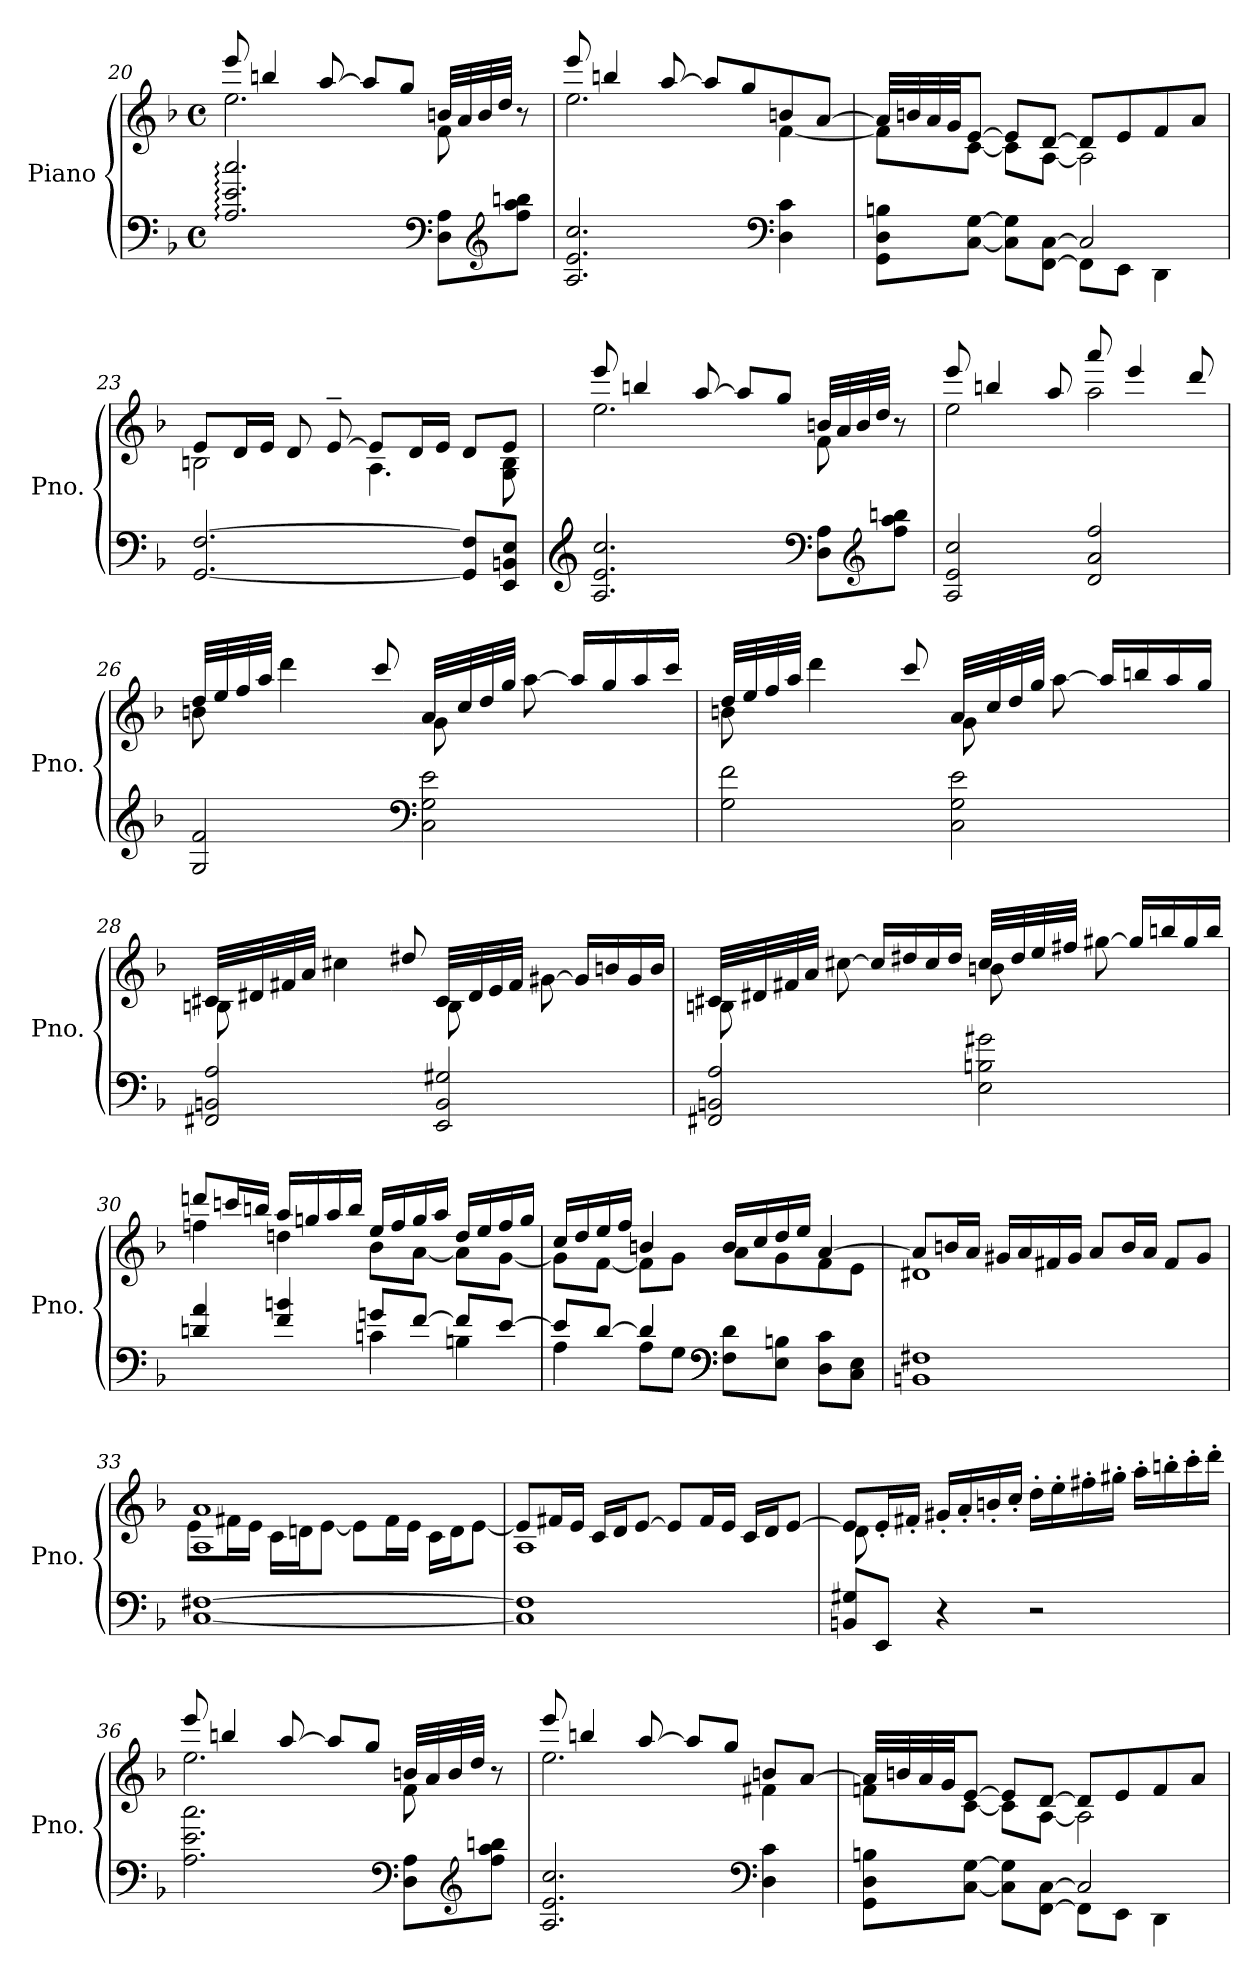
**kern	**kern
*part1	*part1
*staff2	*staff1
*I"Piano	*
*I'Pno.	*
!!LO:LB:g=z
*clefF4	*clefG2
*k[b-]	*k[b-]
*M4/4	*M4/4
*met(c)	*met(c)
=20	=20
*	*^
2.A/: 2.e/: 2.cc/:	8eee/	2.ee\
.	4bbn/	.
.	[8aa/	.
.	8aa/L]	.
.	8gg/J	.
*clefF4	*	*
8D\ 8A\L	32bn/LLL	8f\
.	32a/	.
.	32b/	.
.	32dd/JJJ	.
*clefG2	*	*
8ff\ 8aa\ 8bbn\J	8r	8ryy
=21	=21	=21
2.A/ 2.e/ 2.cc/	8eee/	2.ee\
.	4bbn/	.
.	[8aa/	.
.	8aa/L]	.
.	8gg/	.
*clefF4	*	*
4D\ 4c\	8bn/	[4f\
.	[8a/J	.
=22	=22	=22
*^	*	*
8GG\ 8D\ 8Bn\L	2ryy	32a/LLL]	8f\L]
.	.	32bn/	.
.	.	32a/	.
.	.	32g/JJ	.
[8C\ [8G\J	.	[8e/J	[8c\J
8C\] 8G\]L	.	8e/L]	8c\L]
[8FF\ [8C\J	.	[8d/J	[8A\J
2C/]	8FF\L]	8d/L]	2A\]
.	8EE\J	8e/	.
.	4DD\	8f/	.
.	.	8a/J	.
*v	*v	*	*
!!LO:LB:g=z	!!
=23	=23	=23
[2.GG/ [2.F/	8e/L	2Bn\
.	16d/L	.
.	16e/JJ	.
.	8d/	.
.	[8e~/	.
.	8e/L]	4.A\
.	16d/L	.
.	16e/JJ	.
8GG/] 8F/]L	8d/L	.
8EE/ 8BBn/ 8E/J	8e/J	8G\ 8B\
=24	=24	=24
*clefG2	*	*
2.A/ 2.e/ 2.cc/	8eee/	2.ee\
.	4bbn/	.
.	[8aa/	.
.	8aa/L]	.
.	8gg/J	.
*clefF4	*	*
8D\ 8A\L	32bn/LLL	8f\
.	32a/	.
.	32b/	.
.	32dd/JJJ	.
*clefG2	*	*
8ff\ 8aa\ 8bbn\J	8r	8ryy
=25	=25	=25
2A/ 2e/ 2cc/	8eee/	2ee\
.	4bbn/	.
.	8aa/	.
2d/ 2a/ 2ff/	8aaa/	2aa\
.	4eee/	.
.	8ddd/	.
!!LO:LB:g=z	!!
=26	=26	=26
2G/ 2f/	32dd/LLL	8bn\
.	32ee/	.
.	32ff/	.
.	32aa/JJJ	.
.	4ddd\	8ryy
.	.	4ryy
.	8ccc/	.
*clefF4	*	*
2C\ 2G\ 2e\	32a/LLL	8g\
.	32cc/	.
.	32dd/	.
.	32gg/JJJ	.
.	[8aa\	8ryy
.	16aa/LL]	4ryy
.	16gg/	.
.	16aa/	.
.	16ccc/JJ	.
=27	=27	=27
2G\ 2f\	32dd/LLL	8bn\
.	32ee/	.
.	32ff/	.
.	32aa/JJJ	.
.	4ddd\	8ryy
.	.	4ryy
.	8ccc/	.
2C\ 2G\ 2e\	32a/LLL	8g\
.	32cc/	.
.	32dd/	.
.	32gg/JJJ	.
.	[8aa\	8ryy
.	16aa/LL]	4ryy
.	16bbn/	.
.	16aa/	.
.	16gg/JJ	.
!!LO:LB:g=z	!!
=28	=28	=28
2FF#X/ 2BBn/ 2A/	32c#X/LLL	8Bn\
.	32d#X/	.
.	32f#X/	.
.	32a/JJJ	.
.	4cc#X\	8ryy
.	.	4ryy
.	8dd#X/	.
2EE/ 2BB/ 2G#X/	32c#/LLL	8B\
.	32d#/	.
.	32e/	.
.	32f#/JJJ	.
.	[8g#X\	8ryy
.	16g#/LL]	4ryy
.	16bn/	.
.	16g#/	.
.	16b/JJ	.
!!LO:LB:g=z	!!
=29	=29	=29
2FF#X/ 2BBn/ 2A/	32c#X/LLL	8Bn\
.	32d#X/	.
.	32f#X/	.
.	32a/JJJ	.
.	[8cc#X\	8ryy
.	16cc#/LL]	4ryy
.	16dd#X/	.
.	16cc#/	.
.	16dd#/JJ	.
2E\ 2Bn\ 2g#X\	32cc#/LLL	8bn\
.	32dd#/	.
.	32ee/	.
.	32ff#X/JJJ	.
.	[8gg#X\	8ryy
.	16gg#/LL]	4ryy
.	16bbn/	.
.	16gg#/	.
.	16bb/JJ	.
!!LO:PB:g=z	!!
=30	=30	=30
*^	*	*
4dn/ 4a/	2reyy	8dddn/L	4ffn\
.	.	16cccn/L	.
.	.	16bbn/JJ	.
4f/ 4bn/	.	16aa/LL	4ddn\
.	.	16ggn/	.
.	.	16aa/	.
.	.	16bb/JJ	.
8gn/L	4cn\	16ee/LL	8b-\L
.	.	16ff/	.
[8f/J	.	16gg/	[8a\J
.	.	16aa/JJ	.
8f/L]	4Bn\	16dd/LL	8a\L]
.	.	16ee/	.
[8e/J	.	16ff/	[8g\J
.	.	16gg/JJ	.
=31	=31	=31	=31
8e/L]	4A\	16cc/LL	8g\L]
.	.	16dd/	.
[8d/J	.	16ee/	[8f\J
.	.	16ff/JJ	.
4d/]	8A\L	4bn/	8f\L]
.	8G\J	.	8g\J
*clefF4	*	*	*
8F\ 8d\L	2ryy	16b/LL	8a\L
.	.	16cc/	.
8E\ 8Bn\J	.	16dd/	8g\
.	.	16ee/JJ	.
8D\ 8c\L	.	[4a/	8f\
8C\ 8E\J	.	.	8e\J
*v	*v	*	*
!!LO:LB:g=z	!!
=32	=32	=32
1BBn 1F#X	8a/L]	1d#X
.	16bn/L	.
.	16a/JJ	.
.	16g#X/LL	.
.	16a/	.
.	16f#X/	.
.	16g#/JJ	.
.	8a/L	.
.	16b/L	.
.	16a/JJ	.
.	8f#/L	.
.	8g#/J	.
=33	=33	=33
[1C [1F#X	1A 1a	8e\L
.	.	16f#X\L
.	.	16e\JJ
.	.	16c\LL
.	.	16dn\J
.	.	[8e\J
.	.	8e\L]
.	.	16f#\L
.	.	16e\JJ
.	.	16c\LL
.	.	16d\J
.	.	[8e\J
=34	=34	=34
1C] 1F#]	8e/L]	1A
.	16f#X/L	.
.	16e/JJ	.
.	16c/LL	.
.	16d/J	.
.	[8e/J	.
.	8e/L]	.
.	16f#/L	.
.	16e/JJ	.
.	16c/LL	.
.	16d/J	.
.	[8e/J	.
!!LO:LB:g=z	!!
=35	=35	=35
8BBn/ 8G#X/L	8e/L]	8d\
8EE/J	16e'/L	8ryy
.	16f#X'/JJ	.
4r	16g#X'/LL	4ryy
.	16a'/	.
.	16bn'/	.
.	16cc'/JJ	.
2r	16dd'\LL	2ryy
.	16ee'\	.
.	16ff#X'\	.
.	16gg#X'\JJ	.
.	16aa'\LL	.
.	16bbn'\	.
.	16ccc'\	.
.	16ddd'\JJ	.
=36	=36	=36
2.A\ 2.e\ 2.cc\	8eee/	2.ee\
.	4bbn/	.
.	[8aa/	.
.	8aa/L]	.
.	8gg/J	.
*clefF4	*	*
8D\ 8A\L	32bn/LLL	8f\
.	32a/	.
.	32b/	.
.	32dd/JJJ	.
*clefG2	*	*
8ff\ 8aa\ 8bbn\J	8r	8ryy
!!LO:LB:g=z	!!
=37	=37	=37
2.A/ 2.e/ 2.cc/	8eee/	2.ee\
.	4bbn/	.
.	[8aa/	.
.	8aa/L]	.
.	8gg/J	.
*clefF4	*	*
4D\ 4c\	8bn/L	4f#X\
.	[8a/J	.
=38	=38	=38
*^	*	*
8GG\ 8D\ 8Bn\L	2ryy	32a/LLL]	8fn\L
.	.	32bn/	.
.	.	32a/	.
.	.	32g/JJ	.
[8C\ [8G\J	.	[8e/J	[8c\J
8C\] 8G\]L	.	8e/L]	8c\L]
[8FF\ [8C\J	.	[8d/J	[8A\J
2C/]	8FF\L]	8d/L]	2A\]
.	8EE\J	8e/	.
.	4DD\	8f/	.
.	.	8a/J	.
*v	*v	*	*
*	*v	*v
=	=
*-	*-
